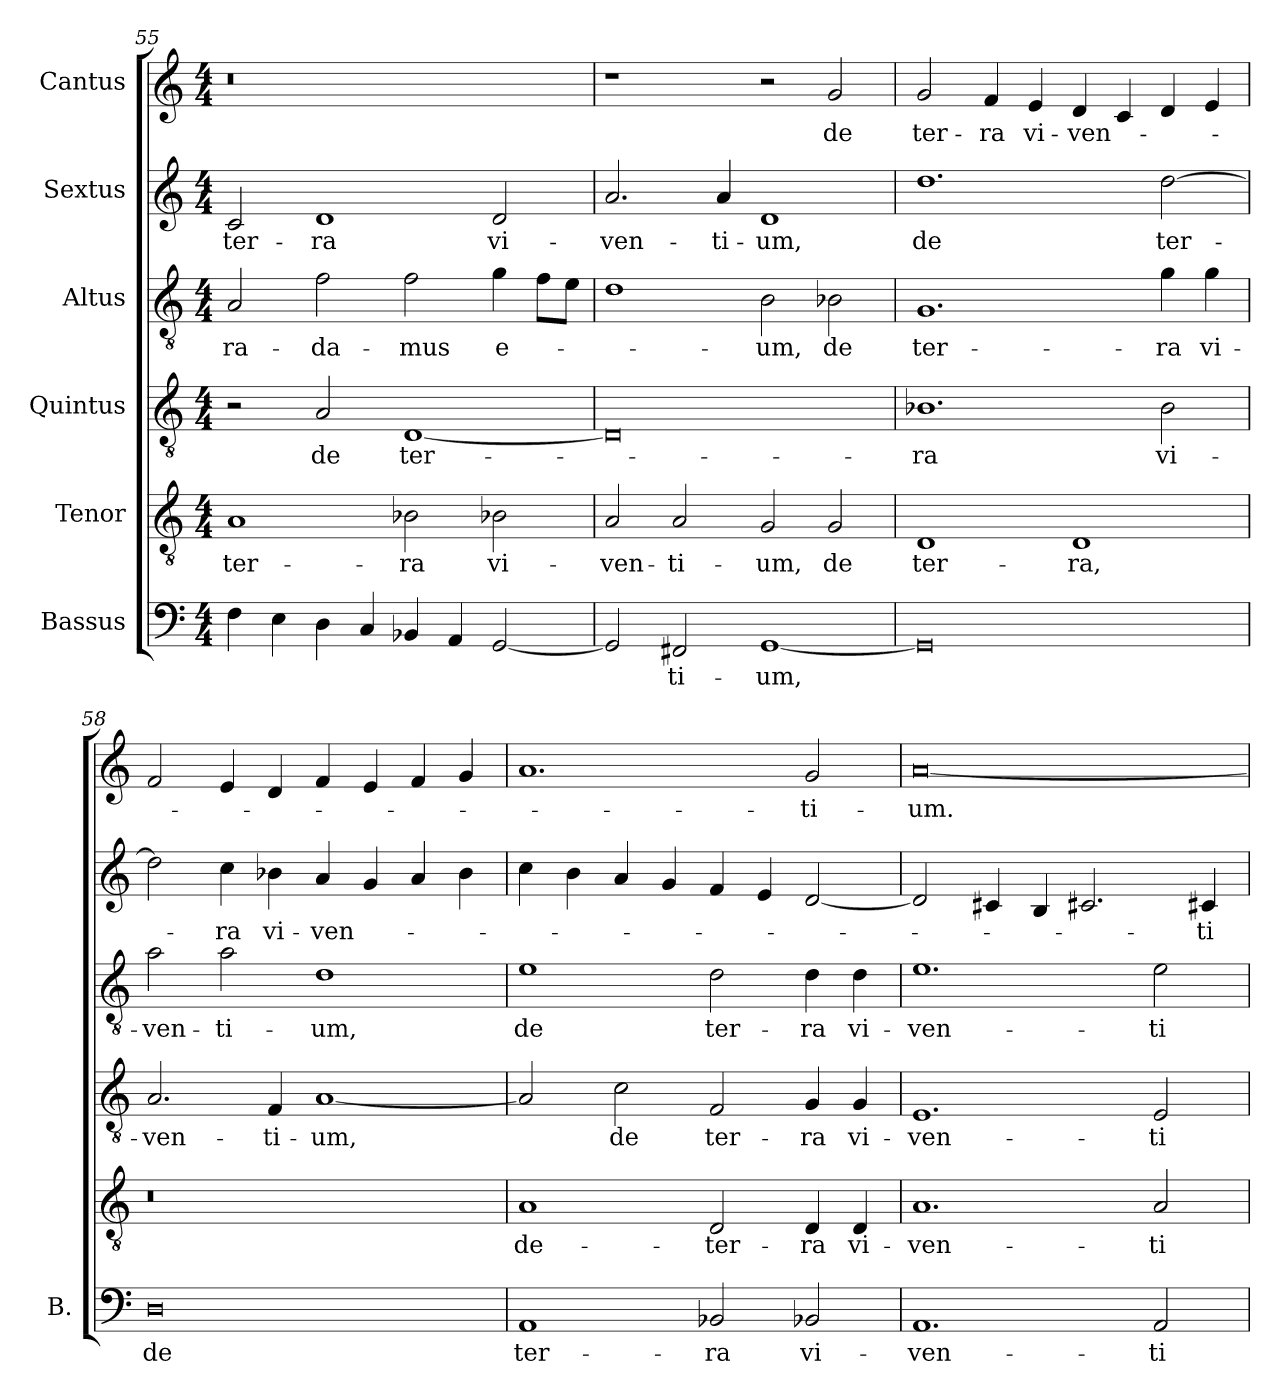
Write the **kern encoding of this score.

**kern	**text	**kern	**text	**kern	**text	**kern	**text	**kern	**text	**kern	**text
*part6	*part6	*part5	*part5	*part4	*part4	*part3	*part3	*part2	*part2	*part1	*part1
*staff6	*staff6	*staff5	*staff5	*staff4	*staff4	*staff3	*staff3	*staff2	*staff2	*staff1	*staff1
*I"Bassus	*	*I"Tenor	*	*I"Quintus	*	*I"Altus	*	*I"Sextus	*	*I"Cantus	*
*I'B.	*	*	*	*	*	*	*	*	*	*	*
*clefF4	*	*clefGv2	*	*clefGv2	*	*clefGv2	*	*clefG2	*	*clefG2	*
*k[]	*	*k[]	*	*k[]	*	*k[]	*	*k[]	*	*k[]	*
*C:	*	*C:	*	*C:	*	*C:	*	*C:	*	*C:	*
*M4/4	*	*M4/4	*	*M4/4	*	*M4/4	*	*M4/4	*	*M4/4	*
=55	=55	=55	=55	=55	=55	=55	=55	=55	=55	=55	=55
!	!	!	!	!	!	!	!	!	!	!LO:N:vis=0	!
4F\	.	1A/	ter-	2r	.	2A/	-ra-	2c/	ter-	1r	.
4E\	.	.	.	.	.	.	.	.	.	.	.
4D\	.	.	.	2A/	de	2f\	-da-	1d/	-ra	.	.
4C/	.	.	.	.	.	.	.	.	.	.	.
4BB-X/	.	2B-X\	-ra	[1D/	ter-	2f\	-mus	.	.	1ryy	.
4AA/	.	.	.	.	.	.	.	.	.	.	.
[2GG/	.	2B-X\	vi-	.	.	4g\	e-	2d/	vi-	.	.
.	.	.	.	.	.	8f\L	.	.	.	.	.
.	.	.	.	.	.	8e\J	.	.	.	.	.
=56	=56	=56	=56	=56	=56	=56	=56	=56	=56	=56	=56
2GG/]	.	2A/	-ven-	0D/]	.	1d\	.	2.a/	-ven-	1r	.
2FF#X/	-ti-	2A/	-ti-	.	.	.	.	.	.	.	.
.	.	.	.	.	.	.	.	4a/	-ti-	.	.
[1GG/	-um,	2G/	-um,	.	.	2B\	-um,	1d/	-um,	2r	.
.	.	2G/	de	.	.	2B-X\	de	.	.	2g/	de
=57	=57	=57	=57	=57	=57	=57	=57	=57	=57	=57	=57
0GG/]	.	1D/	ter-	1.B-X\	-ra	1.G/	ter-	1.dd\	de	2g/	ter-
.	.	.	.	.	.	.	.	.	.	4f/	-ra
.	.	.	.	.	.	.	.	.	.	4e/	vi-
.	.	1D/	-ra,	.	.	.	.	.	.	4d/	-ven-
.	.	.	.	.	.	.	.	.	.	4c/	.
.	.	.	.	2B-\	vi-	4g\	-ra	[2dd\	ter-	4d/	.
.	.	.	.	.	.	4g\	vi-	.	.	4e/	.
=58	=58	=58	=58	=58	=58	=58	=58	=58	=58	=58	=58
!	!	!LO:N:vis=0	!	!	!	!	!	!	!	!	!
0D\	de	1r	.	2.A/	-ven-	2a\	-ven-	2dd\]	.	2f/	.
.	.	.	.	.	.	2a\	-ti-	4cc\	-ra	4e/	.
.	.	.	.	4F/	-ti-	.	.	4b-X\	vi-	4d/	.
.	.	1ryy	.	[1A/	-um,	1d\	-um,	4a/	-ven-	4f/	.
.	.	.	.	.	.	.	.	4g/	.	4e/	.
.	.	.	.	.	.	.	.	4a/	.	4f/	.
.	.	.	.	.	.	.	.	4b-\	.	4g/	.
=59	=59	=59	=59	=59	=59	=59	=59	=59	=59	=59	=59
1AA/	ter-	1A/	de-	2A/]	.	1e\	de	4cc\	.	1.a/	.
.	.	.	.	.	.	.	.	4b\	.	.	.
.	.	.	.	2c\	de	.	.	4a/	.	.	.
.	.	.	.	.	.	.	.	4g/	.	.	.
2BB-X/	-ra	2D/	-ter-	2F/	ter-	2d\	ter-	4f/	.	.	.
.	.	.	.	.	.	.	.	4e/	.	.	.
2BB-X/	vi-	4D/	-ra	4G/	-ra	4d\	-ra	[2d/	.	2g/	-ti-
.	.	4D/	vi-	4G/	vi-	4d\	vi-	.	.	.	.
=60	=60	=60	=60	=60	=60	=60	=60	=60	=60	=60	=60
1.AA/	-ven-	1.A/	-ven-	1.E/	-ven-	1.e\	-ven-	2d/]	.	[0a/	-um.
.	.	.	.	.	.	.	.	4c#X/	.	.	.
.	.	.	.	.	.	.	.	4B/	.	.	.
.	.	.	.	.	.	.	.	2.c#X/	.	.	.
2AA/	-ti-	2A/	-ti-	2E/	-ti-	2e\	-ti-	.	.	.	.
.	.	.	.	.	.	.	.	4c#X/	-ti-	.	.
=	=	=	=	=	=	=	=	=	=	=	=
*-	*-	*-	*-	*-	*-	*-	*-	*-	*-	*-	*-
